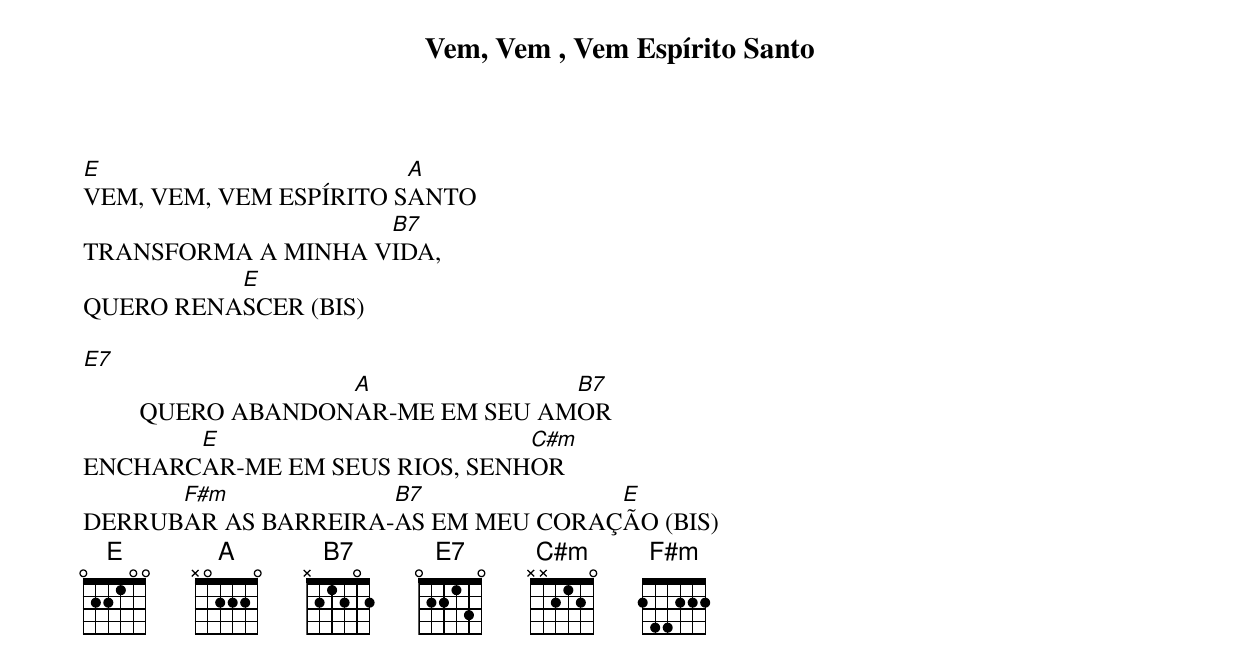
{title: Vem, Vem , Vem Espírito Santo}



[E]VEM, VEM, VEM ESPÍRITO S[A]ANTO
TRANSFORMA A MINHA V[B7]IDA,
QUERO RENA[E]SCER (BIS)

[E7]
         QUERO ABANDON[A]AR-ME EM SEU AM[B7]OR
ENCHARC[E]AR-ME EM SEUS RIOS, SENH[C#m]OR
DERRUB[F#m]AR AS BARREIRA-[B7]AS EM MEU CORAÇ[E]ÃO (BIS)
